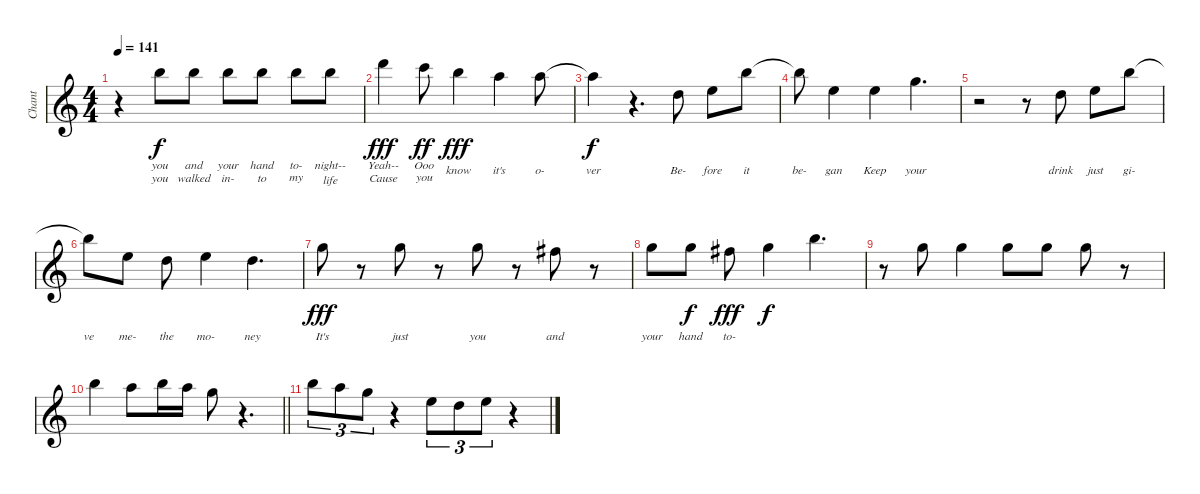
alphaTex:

\track ("Chant" "Chant") {instrument lead2sawtooth}
\staff {score}
\tuning (E4 B3 G3 D3 A2 E2) {hide}
\ts (4 4)
\tempo 141
\clef g2
\ks c
r.4{dy fff} 19.1.8{lyrics (0 "you") lyrics (1 "you") lyrics (2 "") lyrics (3 "") lyrics (4 "") dy f} 19.1.8{lyrics (0 "and") lyrics (1 "walked") lyrics (2 "") lyrics (3 "") lyrics (4 "")} 19.1.8{lyrics (0 "your") lyrics (1 "in-") lyrics (2 "") lyrics (3 "") lyrics (4 "")} 19.1.8{lyrics (0 "hand") lyrics (1 "to") lyrics (2 "") lyrics (3 "") lyrics (4 "")} 19.1.8{lyrics (0 "to-") lyrics (1 "my") lyrics (2 "") lyrics (3 "") lyrics (4 "")} 19.1.8{lyrics (0 "night--") lyrics (1 "life") lyrics (2 "") lyrics (3 "") lyrics (4 "")} |
22.1.4{lyrics (0 "Yeah--") lyrics (1 "Cause") lyrics (2 "") lyrics (3 "") lyrics (4 "") dy fff} 20.1.8{lyrics (0 "Ooo") lyrics (1 "you") lyrics (2 "") lyrics (3 "") lyrics (4 "") dy ff} 19.1.4{lyrics (0 "") lyrics (1 "know") lyrics (2 "") lyrics (3 "") lyrics (4 "") dy fff} 17.1.4{lyrics (0 "") lyrics (1 "it's") lyrics (2 "") lyrics (3 "") lyrics (4 "")} 17.1.8{lyrics (0 "") lyrics (1 "o-") lyrics (2 "") lyrics (3 "") lyrics (4 "")} |
17.1{t}.4{lyrics (0 "") lyrics (1 "ver") lyrics (2 "") lyrics (3 "") lyrics (4 "") dy f} r.4{d} 15.2.8{lyrics (0 "") lyrics (1 "Be-") lyrics (2 "") lyrics (3 "") lyrics (4 "")} 12.1.8{lyrics (0 "") lyrics (1 "fore") lyrics (2 "") lyrics (3 "") lyrics (4 "")} 19.1.8{lyrics (0 "") lyrics (1 "it") lyrics (2 "") lyrics (3 "") lyrics (4 "")} |
19.1{t}.8{lyrics (0 "") lyrics (1 "be-") lyrics (2 "") lyrics (3 "") lyrics (4 "")} 17.2.4{lyrics (0 "") lyrics (1 "gan") lyrics (2 "") lyrics (3 "") lyrics (4 "")} 17.2.4{lyrics (0 "") lyrics (1 "Keep") lyrics (2 "") lyrics (3 "") lyrics (4 "")} 15.1.4{d lyrics (0 "") lyrics (1 "your") lyrics (2 "") lyrics (3 "") lyrics (4 "")} |
r.2 r.8 15.2.8{lyrics (0 "") lyrics (1 "drink") lyrics (2 "") lyrics (3 "") lyrics (4 "")} 12.1.8{lyrics (0 "") lyrics (1 "just") lyrics (2 "") lyrics (3 "") lyrics (4 "")} 19.1.8{lyrics (0 "") lyrics (1 "gi-") lyrics (2 "") lyrics (3 "") lyrics (4 "")} |
19.1{t}.8{lyrics (0 "") lyrics (1 "ve") lyrics (2 "") lyrics (3 "") lyrics (4 "")} 17.2.8{lyrics (0 "") lyrics (1 "me-") lyrics (2 "") lyrics (3 "") lyrics (4 "")} 15.2.8{lyrics (0 "") lyrics (1 "the") lyrics (2 "") lyrics (3 "") lyrics (4 "")} 17.2.4{lyrics (0 "") lyrics (1 "mo-") lyrics (2 "") lyrics (3 "") lyrics (4 "")} 15.2.4{d lyrics (0 "") lyrics (1 "ney") lyrics (2 "") lyrics (3 "") lyrics (4 "")} |
15.1.8{lyrics (0 "") lyrics (1 "It's") lyrics (2 "") lyrics (3 "") lyrics (4 "") dy fff} r.8 15.1.8{lyrics (0 "") lyrics (1 "just") lyrics (2 "") lyrics (3 "") lyrics (4 "")} r.8 15.1.8{lyrics (0 "") lyrics (1 "you") lyrics (2 "") lyrics (3 "") lyrics (4 "")} r.8 14.1.8{lyrics (0 "") lyrics (1 "and") lyrics (2 "") lyrics (3 "") lyrics (4 "")} r.8 |
15.1.8{lyrics (0 "") lyrics (1 "your") lyrics (2 "") lyrics (3 "") lyrics (4 "")} 15.1.8{lyrics (0 "") lyrics (1 "hand") lyrics (2 "") lyrics (3 "") lyrics (4 "") dy f} 14.1.8{lyrics (0 "") lyrics (1 "to-") lyrics (2 "") lyrics (3 "") lyrics (4 "") dy fff} 15.1.4{dy f} 19.1.4{d} |
r.8 15.1.8 15.1.4 15.1.8 15.1.8 15.1.8 r.8 |
\barLineRight lightlight
19.1.4 17.1.8 19.1.16 17.1.16 15.1.8 r.4{d} |
19.1.8{tu (3 2)} 17.1.8{tu (3 2)} 15.1.8{tu (3 2)} r.4 17.2.8{tu (3 2)} 15.2.8{tu (3 2)} 17.2.8{tu (3 2)} r.4
